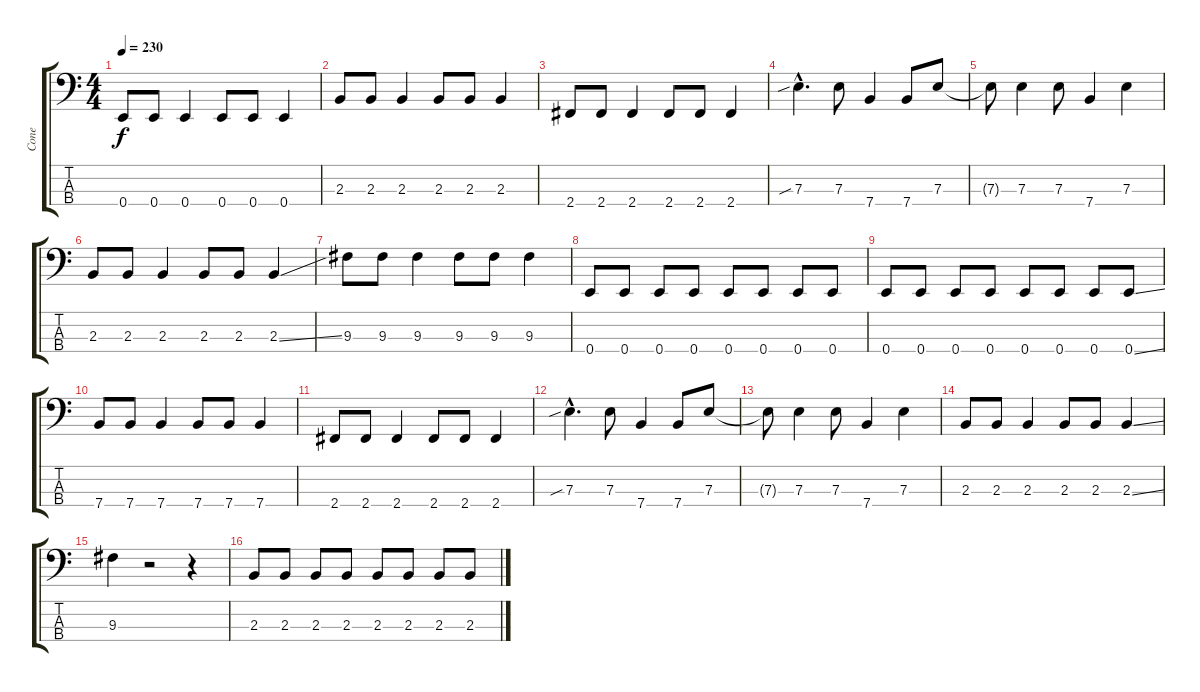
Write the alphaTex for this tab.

\track ("Cone" "Cone") {instrument electricbasspick}
\staff {score tabs}
\tuning (G2 D2 A1 E1) {hide}
\ts (4 4)
\tempo 230
\clef f4
\ks c
0.4{t}.8{dy f} 0.4.8 0.4.4 0.4.8 0.4.8 0.4.4 |
2.3.8 2.3.8 2.3.4 2.3.8 2.3.8 2.3.4 |
2.4.8 2.4.8 2.4.4 2.4.8 2.4.8 2.4.4 |
7.3{sib hac}.4{d} 7.3.8 7.4.4 7.4.8 7.3.8 |
7.3{t}.8 7.3.4 7.3.8 7.4.4 7.3.4 |
2.3.8 2.3.8 2.3.4 2.3.8 2.3.8 2.3{ss}.4 |
9.3.8 9.3.8 9.3.4 9.3.8 9.3.8 9.3.4 |
0.4.8 0.4.8 0.4.8 0.4.8 0.4.8 0.4.8 0.4.8 0.4.8 |
0.4.8 0.4.8 0.4.8 0.4.8 0.4.8 0.4.8 0.4.8 0.4{ss}.8 |
7.4.8 7.4.8 7.4.4 7.4.8 7.4.8 7.4.4 |
2.4.8 2.4.8 2.4.4 2.4.8 2.4.8 2.4.4 |
7.3{sib hac}.4{d} 7.3.8 7.4.4 7.4.8 7.3.8 |
7.3{t}.8 7.3.4 7.3.8 7.4.4 7.3.4 |
2.3.8 2.3.8 2.3.4 2.3.8 2.3.8 2.3{ss}.4 |
9.3.4 r.2 r.4 |
2.3.8 2.3.8 2.3.8 2.3.8 2.3.8 2.3.8 2.3.8 2.3.8
